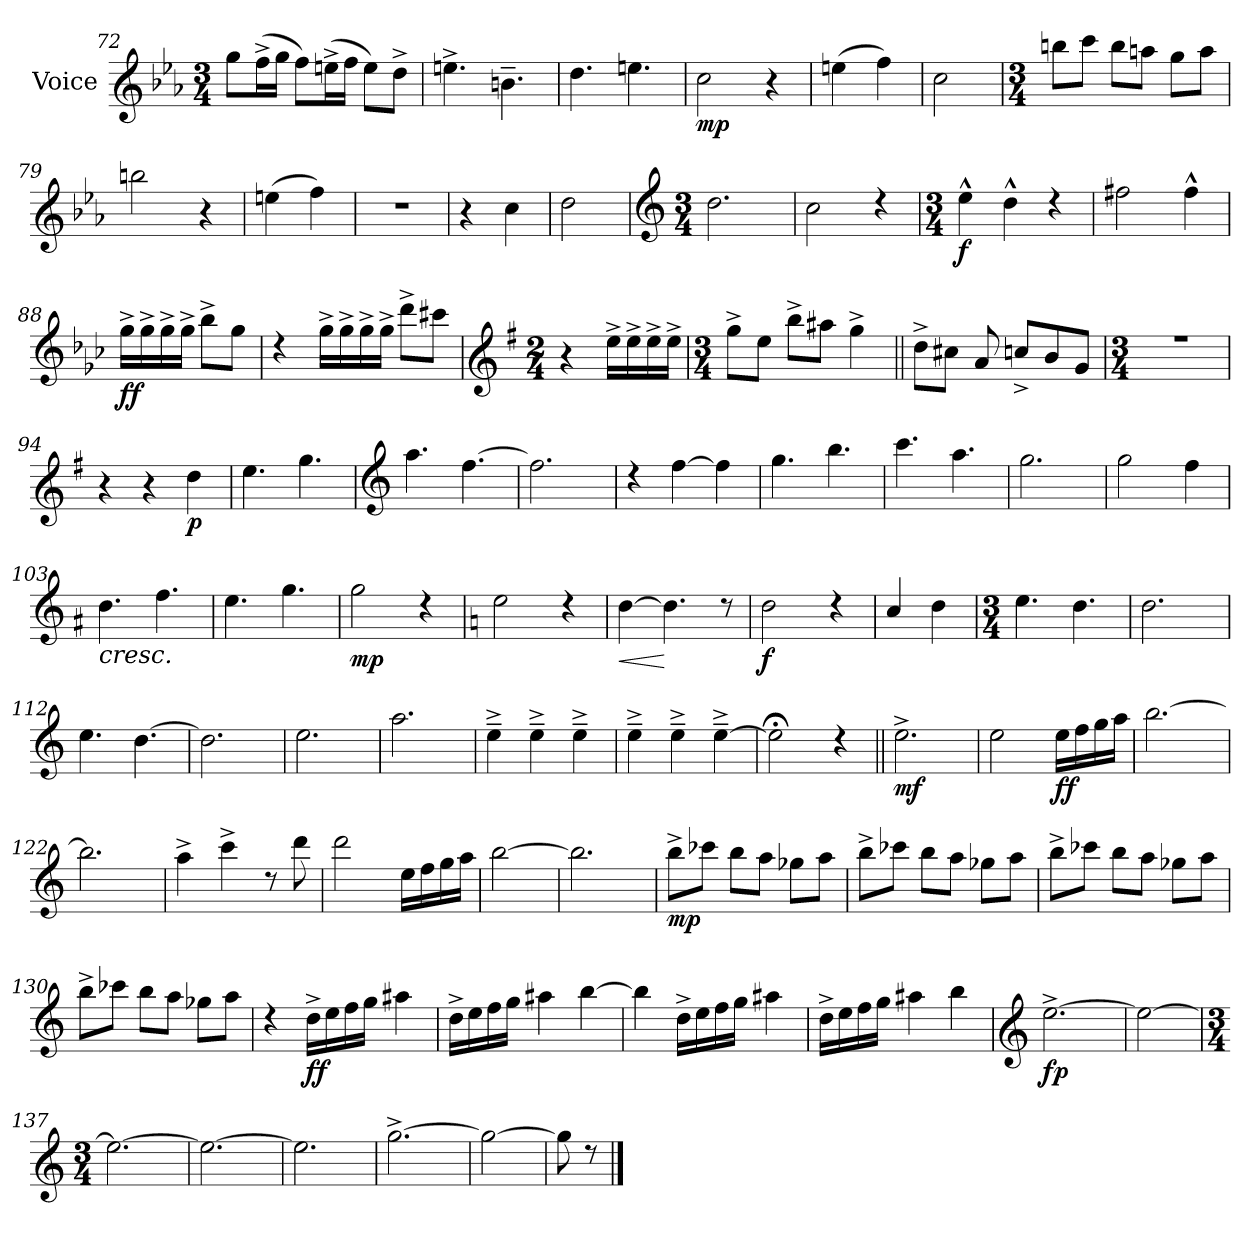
**kern	**dynam
*part1	*part1
*staff1	*staff1
*I"Voice	*
*I'Voice	*
*clefG2	*
*k[b-e-a-]	*
*M3/4	*
=72	=72
8gg\L	.
(>16ff^>\L	.
16gg\JJ	.
8ff\L)	.
(>16een^>\L	.
16ff\JJ	.
8ee\L)	.
8dd^>\J	.
=73	=73
4.een^>\	.
4.bn~>\	.
=74	=74
4.dd\	.
4.een\	.
!!LO:LB:g=z
=75	=75
!	!LO:DY:b
2cc\	mp
4r	.
=76	=76
(>4een\	.
4ff\)	.
=77	=77
2cc\	.
=78	=78
*M3/4	*
8bbn\L	.
8ccc\J	.
8bb\L	.
8aan\J	.
8gg\L	.
8aa\J	.
=79	=79
2bbn\	.
4r	.
=80	=80
(>4een\	.
4ff\)	.
=81	=81
2.rdd	.
=82	=82
4r	.
4cc\	.
=83	=83
2dd\	.
!!LO:LB:g=z
=84	=84
*clefG3	*
*M3/4	*
2.b-\	.
=85	=85
2a-\	.
4rb	.
=86	=86
*M3/4	*
!	!LO:DY:b
4cc^^>\	f
4b-^^>\	.
4rb	.
=87	=87
2dd#X\	.
4dd#^^>\	.
=88	=88
!	!LO:DY:b
16ee-^>\LL	ff
16ee-^>\	.
16ee-^>\	.
16ee-^>\JJ	.
8gg^>\L	.
8ee-\J	.
=89	=89
4rb	.
16ee-^>\LL	.
16ee-^>\	.
16ee-^>\	.
16ee-^>\JJ	.
8bb-^>\L	.
8aa#X\J	.
!!LO:LB:g=z
=90	=90
*clefG2	*
*k[f#]	*
*M2/4	*
4r	.
16ee^>\LL	.
16ee^>\	.
16ee^>\	.
16ee^>\JJ	.
=91	=91
*M3/4	*
8gg^>\L	.
8ee\J	.
8bb^>\L	.
8aa#X\J	.
4gg^>\	.
=92||	=92||
8dd^>\L	.
8cc#X\J	.
8a/	.
8ccn^</L	.
8b/	.
8g/J	.
=93	=93
*M3/4	*
2.rff	.
=94	=94
4r	.
4r	.
!	!LO:DY:b
4dd\	p
=95	=95
4.ee\	.
4.gg\	.
!!LO:LB:g=z
=96	=96
*clefG3	*
4.ff#\	.
[>4.dd\	.
=97	=97
2.dd\]	.
=98	=98
4rb	.
[>4dd\	.
4dd\]	.
=99	=99
4.ee\	.
4.gg\	.
=100	=100
4.aa\	.
4.ff#\	.
=101	=101
2.ee\	.
=102	=102
2ee\	.
4dd\	.
=103	=103
!	!LO:HP:b
4.b\	<
4.dd\	.
=104	=104
4.cc\	.
4.ee\	.
=105	=105
!	!LO:DY:b
2ee\	mp
4rb	.
!!LO:LB:g=z
=106	=106
*k[]	*
2cc\	.
4rb	.
=107	=107
!	!LO:HP:b
[>4b\	<
4.b\]	[
8rb	.
=108	=108
!	!LO:DY:b
2b\	f
4rb	.
=109	=109
4a/	.
4b\	.
=110	=110
*M3/4	*
4.cc\	.
4.b\	.
=111	=111
2.b\	.
=112	=112
4.cc\	.
[>4.b\	.
=113	=113
2.b\]	.
=114	=114
2.cc\	.
=115	=115
2.ff\	.
!!LO:LB:g=z
=116	=116
4cc^>~>\	.
4cc^>~>\	.
4cc^>~>\	.
=117	=117
4cc^>~>\	.
4cc^>~>\	.
[>4cc^>~>\	.
=118	=118
2cc;<\]	.
4rb	.
=119||	=119||
!	!LO:DY:b
2.cc^>\	mf
=120	=120
2cc\	.
!	!LO:DY:b
16cc\LL	ff
16dd\	.
16ee\	.
16ff\JJ	.
=121	=121
[>2.gg\	.
=122	=122
2.gg\]	.
=123	=123
4ff^>\	.
4aa^>\	.
8rb	.
8bb\	.
!!LO:LB:g=z
=124	=124
2bb\	.
16cc\LL	.
16dd\	.
16ee\	.
16ff\JJ	.
=125	=125
[>2gg\	.
=126	=126
2.gg\]	.
=127	=127
!	!LO:DY:b
8gg^>\L	mp
8aa-X\J	.
8gg\L	.
8ff\J	.
8ee-X\L	[
8ff\J	.
=128	=128
8gg^>\L	.
8aa-X\J	.
8gg\L	.
8ff\J	.
8ee-X\L	.
8ff\J	.
=129	=129
8gg^>\L	.
8aa-X\J	.
8gg\L	.
8ff\J	.
8ee-X\L	.
8ff\J	.
!!LO:LB:g=z
=130	=130
8gg^>\L	.
8aa-X\J	.
8gg\L	.
8ff\J	.
8ee-X\L	.
8ff\J	.
=131	=131
4rb	.
!	!LO:DY:b
16b^>\LL	ff
16cc\	.
16dd\	.
16ee\JJ	.
4ff#X\	.
=132	=132
16b^>\LL	.
16cc\	.
16dd\	.
16ee\JJ	.
4ff#X\	.
[>4gg\	.
=133	=133
4gg\]	.
16b^>\LL	.
16cc\	.
16dd\	.
16ee\JJ	.
4ff#X\	.
=134	=134
16b^>\LL	.
16cc\	.
16dd\	.
16ee\JJ	.
4ff#X\	.
4gg\	.
!!LO:LB:g=z
=135	=135
*clefG2	*
!	!LO:DY:b
[>2.ee^>\	fp
=136	=136
2ee\_	.
=137	=137
*M3/4	*
2.ee\_	.
=138	=138
2.ee\_	.
=139	=139
2.ee\]	.
=140	=140
[>2.gg^>\	.
=141	=141
2gg\_	.
=142	=142
8gg\]	.
8rcc	.
==	==
*-	*-
